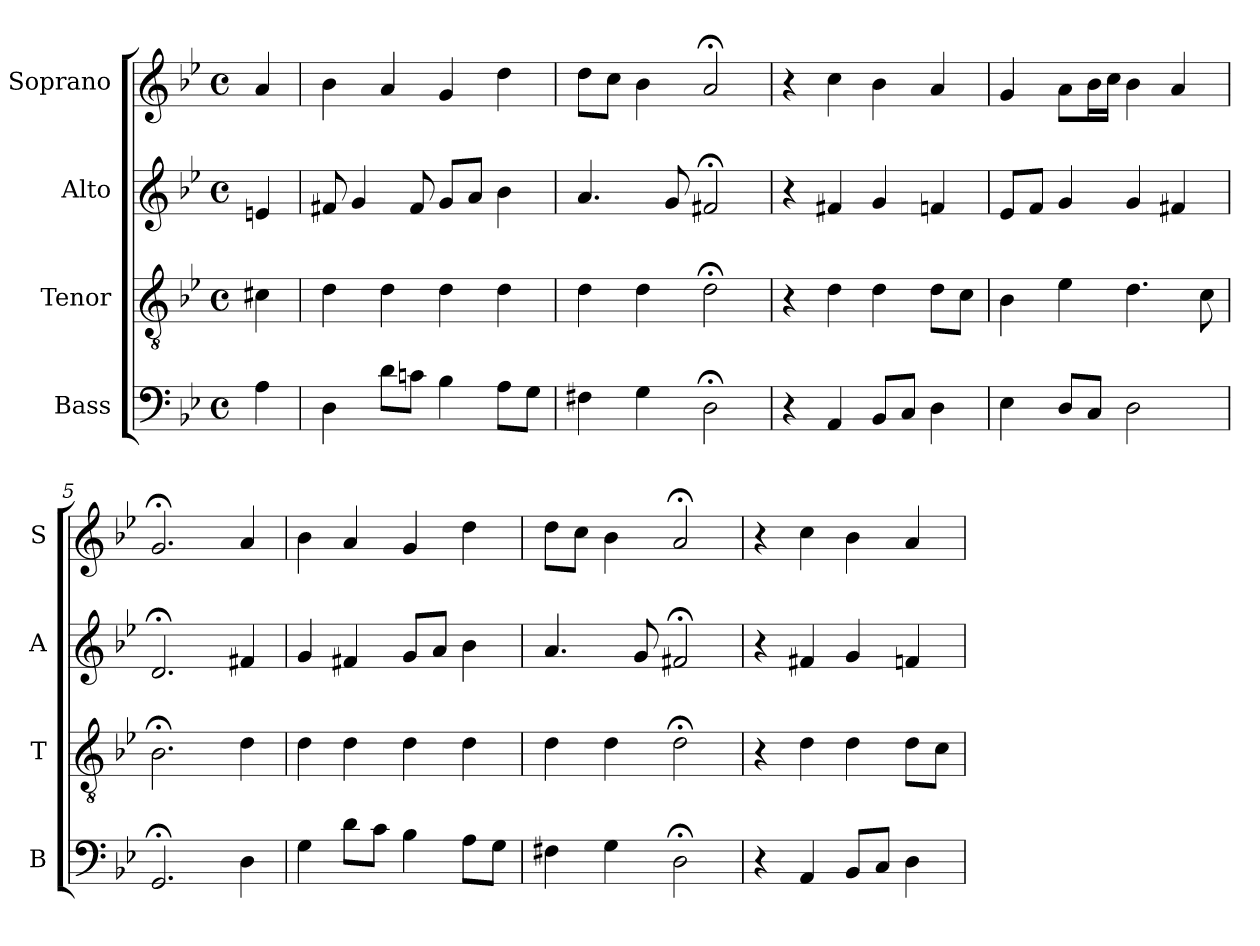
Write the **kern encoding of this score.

**kern	**kern	**kern	**kern
*part4	*part3	*part2	*part1
*staff4	*staff3	*staff2	*staff1
*I"Bass	*I"Tenor	*I"Alto	*I"Soprano
*I'B	*I'T	*I'A	*I'S
*clefF4	*clefGv2	*clefG2	*clefG2
*k[b-e-]	*k[b-e-]	*k[b-e-]	*k[b-e-]
*g:	*g:	*g:	*g:
*M4/4	*M4/4	*M4/4	*M4/4
*met(c)	*met(c)	*met(c)	*met(c)
*MM100	*MM100	*MM100	*MM100
=	=	=	=
4A	4c#X	4en	4a
=1	=1	=1	=1
4D	4d	8f#X	4b-
.	.	4g	.
8dL	4d	.	4a
8cnJ	.	8f#	.
4B-	4d	8gL	4g
.	.	8aJ	.
8AL	4d	4b-	4dd
8GJ	.	.	.
=2	=2	=2	=2
4F#X	4d	4.a	8ddL
.	.	.	8ccJ
4G	4d	.	4b-
.	.	8g	.
2D;<	2d;<	2f#X;<	2a;<
=3	=3	=3	=3
4r	4r	4r	4r
4AA	4d	4f#X	4cc
8BB-L	4d	4g	4b-
8CJ	.	.	.
4D	8dL	4fn	4a
.	8cJ	.	.
=4	=4	=4	=4
4E-	4B-	8e-L	4g
.	.	8fJ	.
8DL	4e-	4g	8aL
8CJ	.	.	16b-L
.	.	.	16ccJJ
2D	4.d	4g	4b-
.	.	4f#X	4a
.	8c	.	.
=5	=5	=5	=5
2.GG;<	2.B-;<	2.d;<	2.g;<
4D	4d	4f#X	4a
=6	=6	=6	=6
4G	4d	4g	4b-
8dL	4d	4f#X	4a
8cJ	.	.	.
4B-	4d	8gL	4g
.	.	8aJ	.
8AL	4d	4b-	4dd
8GJ	.	.	.
=7	=7	=7	=7
4F#X	4d	4.a	8ddL
.	.	.	8ccJ
4G	4d	.	4b-
.	.	8g	.
2D;<	2d;<	2f#X;<	2a;<
=8	=8	=8	=8
4r	4r	4r	4r
4AA	4d	4f#X	4cc
8BB-L	4d	4g	4b-
8CJ	.	.	.
4D	8dL	4fn	4a
.	8cJ	.	.
=	=	=	=
*-	*-	*-	*-
